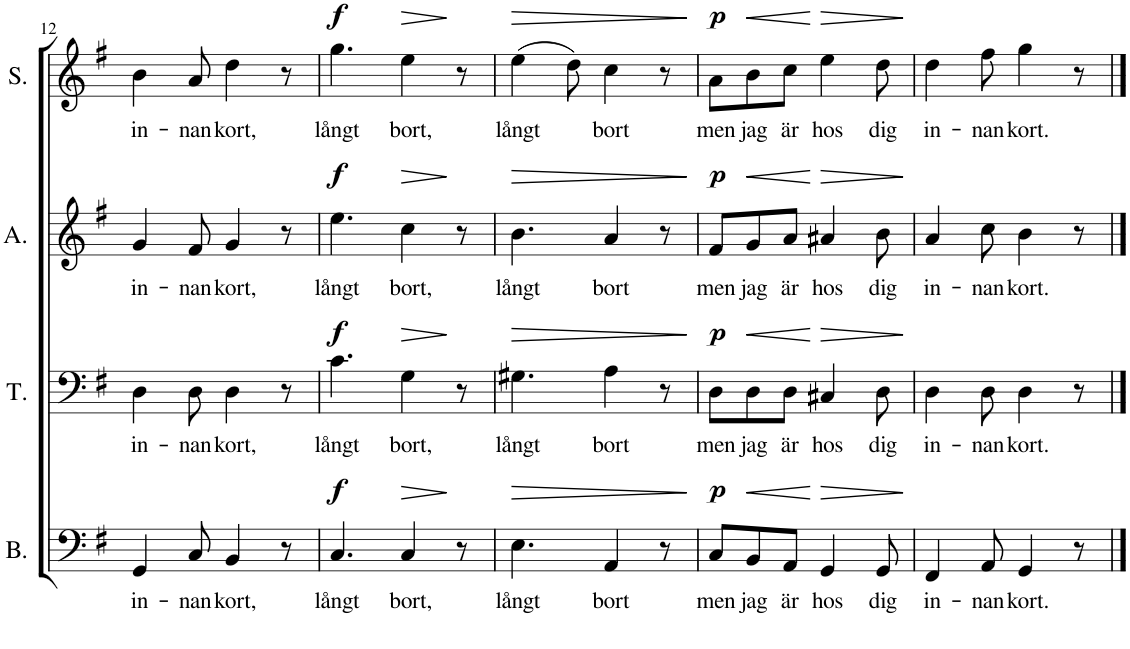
**kern	**text	**dynam	**kern	**text	**dynam	**kern	**text	**dynam	**kern	**text	**dynam
*part4	*part4	*part4	*part3	*part3	*part3	*part2	*part2	*part2	*part1	*part1	*part1
*staff4	*staff4	*staff4	*staff3	*staff3	*staff3	*staff2	*staff2	*staff2	*staff1	*staff1	*staff1
*I"Bass	*	*	*I"Tenor	*	*	*I"Alto	*	*	*I"Soprano	*	*
*I'B.	*	*	*I'T.	*	*	*I'A.	*	*	*I'S.	*	*
!!LO:PB:g=z
*clefF4	*	*	*clefF4	*	*	*clefG2	*	*	*clefG2	*	*
*k[f#]	*	*	*k[f#]	*	*	*k[f#]	*	*	*k[f#]	*	*
*M6/8	*	*	*M6/8	*	*	*M6/8	*	*	*M6/8	*	*
=12	=12	=12	=12	=12	=12	=12	=12	=12	=12	=12	=12
!	!LO:LY:b	!	!	!LO:LY:b	!	!	!LO:LY:b	!	!	!LO:LY:b	!
4GG/	in-	.	4D\	in-	.	4g/	in-	.	4b\	in-	.
!	!LO:LY:b	!	!	!LO:LY:b	!	!	!LO:LY:b	!	!	!LO:LY:b	!
8C/	-nan	.	8D\	-nan	.	8f#/	-nan	.	8a/	-nan	.
!	!LO:LY:b	!	!	!LO:LY:b	!	!	!LO:LY:b	!	!	!LO:LY:b	!
4BB/	kort,	.	4D\	kort,	.	4g/	kort,	.	4dd\	kort,	.
8r	.	.	8r	.	.	8r	.	.	8r	.	.
=13	=13	=13	=13	=13	=13	=13	=13	=13	=13	=13	=13
!	!LO:LY:b	!LO:DY:a	!	!LO:LY:b	!LO:DY:a	!	!LO:LY:b	!LO:DY:a	!	!LO:LY:b	!LO:DY:a
4.C/	långt	f	4.c\	långt	f	4.ee\	långt	f	4.gg\	långt	f
!	!LO:LY:b	!LO:HP:b	!	!LO:LY:b	!LO:HP:b	!	!LO:LY:b	!LO:HP:b	!	!LO:LY:b	!LO:HP:b
4C/	bort,	>	4G\	bort,	>	4cc\	bort,	>	4ee\	bort,	>
8r	.	]	8r	.	]	8r	.	]	8r	.	]
=14	=14	=14	=14	=14	=14	=14	=14	=14	=14	=14	=14
!	!LO:LY:b	!LO:HP:b	!	!LO:LY:b	!LO:HP:b	!	!LO:LY:b	!LO:HP:b	!	!LO:LY:b	!LO:HP:b
4.E\	långt	>	4.G#X\	långt	>	4.b\	långt	>	(4ee\	långt	>
.	.	.	.	.	.	.	.	.	8dd\)	.	.
!	!LO:LY:b	!	!	!LO:LY:b	!	!	!LO:LY:b	!	!	!LO:LY:b	!
4AA/	bort	.	4A\	bort	.	4a/	bort	.	4cc\	bort	.
8r	.	.	8r	.	.	8r	.	.	8r	.	.
.	.	]	.	.	]	.	.	]	.	.	]
=15	=15	=15	=15	=15	=15	=15	=15	=15	=15	=15	=15
!	!LO:LY:b	!LO:DY:a	!	!LO:LY:b	!LO:DY:a	!	!LO:LY:b	!LO:DY:a	!	!LO:LY:b	!LO:DY:a
8C/L	men	p	8D\L	men	p	8f#/L	men	p	8a\L	men	p
!	!LO:LY:b	!LO:HP:b	!	!LO:LY:b	!LO:HP:b	!	!LO:LY:b	!LO:HP:b	!	!LO:LY:b	!LO:HP:b
8BB/	jag	<	8D\	jag	<	8g/	jag	<	8b\	jag	<
!	!LO:LY:b	!	!	!LO:LY:b	!	!	!LO:LY:b	!	!	!LO:LY:b	!
8AA/J	är	.	8D\J	är	.	8a/J	är	.	8cc\J	är	.
!	!LO:LY:b	!LO:HP:n=1:b	!	!LO:LY:b	!LO:HP:n=1:b	!	!LO:LY:b	!LO:HP:n=1:b	!	!LO:LY:b	!LO:HP:n=1:b
4GG/	hos	[ >	4C#X/	hos	[ >	4a#X/	hos	[ >	4ee\	hos	[ >
!	!LO:LY:b	!	!	!LO:LY:b	!	!	!LO:LY:b	!	!	!LO:LY:b	!
8GG/	dig	.	8D\	dig	.	8b\	dig	.	8dd\	dig	.
.	.	]	.	.	]	.	.	]	.	.	]
=16	=16	=16	=16	=16	=16	=16	=16	=16	=16	=16	=16
!	!LO:LY:b	!	!	!LO:LY:b	!	!	!LO:LY:b	!	!	!LO:LY:b	!
4FF#/	in-	.	4D\	in-	.	4a/	in-	.	4dd\	in-	.
!	!LO:LY:b	!	!	!LO:LY:b	!	!	!LO:LY:b	!	!	!LO:LY:b	!
8AA/	-nan	.	8D\	-nan	.	8cc\	-nan	.	8ff#\	-nan	.
!	!LO:LY:b	!	!	!LO:LY:b	!	!	!LO:LY:b	!	!	!LO:LY:b	!
4GG/	kort.	.	4D\	kort.	.	4b\	kort.	.	4gg\	kort.	.
8r	.	.	8r	.	.	8r	.	.	8r	.	.
==	==	==	==	==	==	==	==	==	==	==	==
*-	*-	*-	*-	*-	*-	*-	*-	*-	*-	*-	*-
